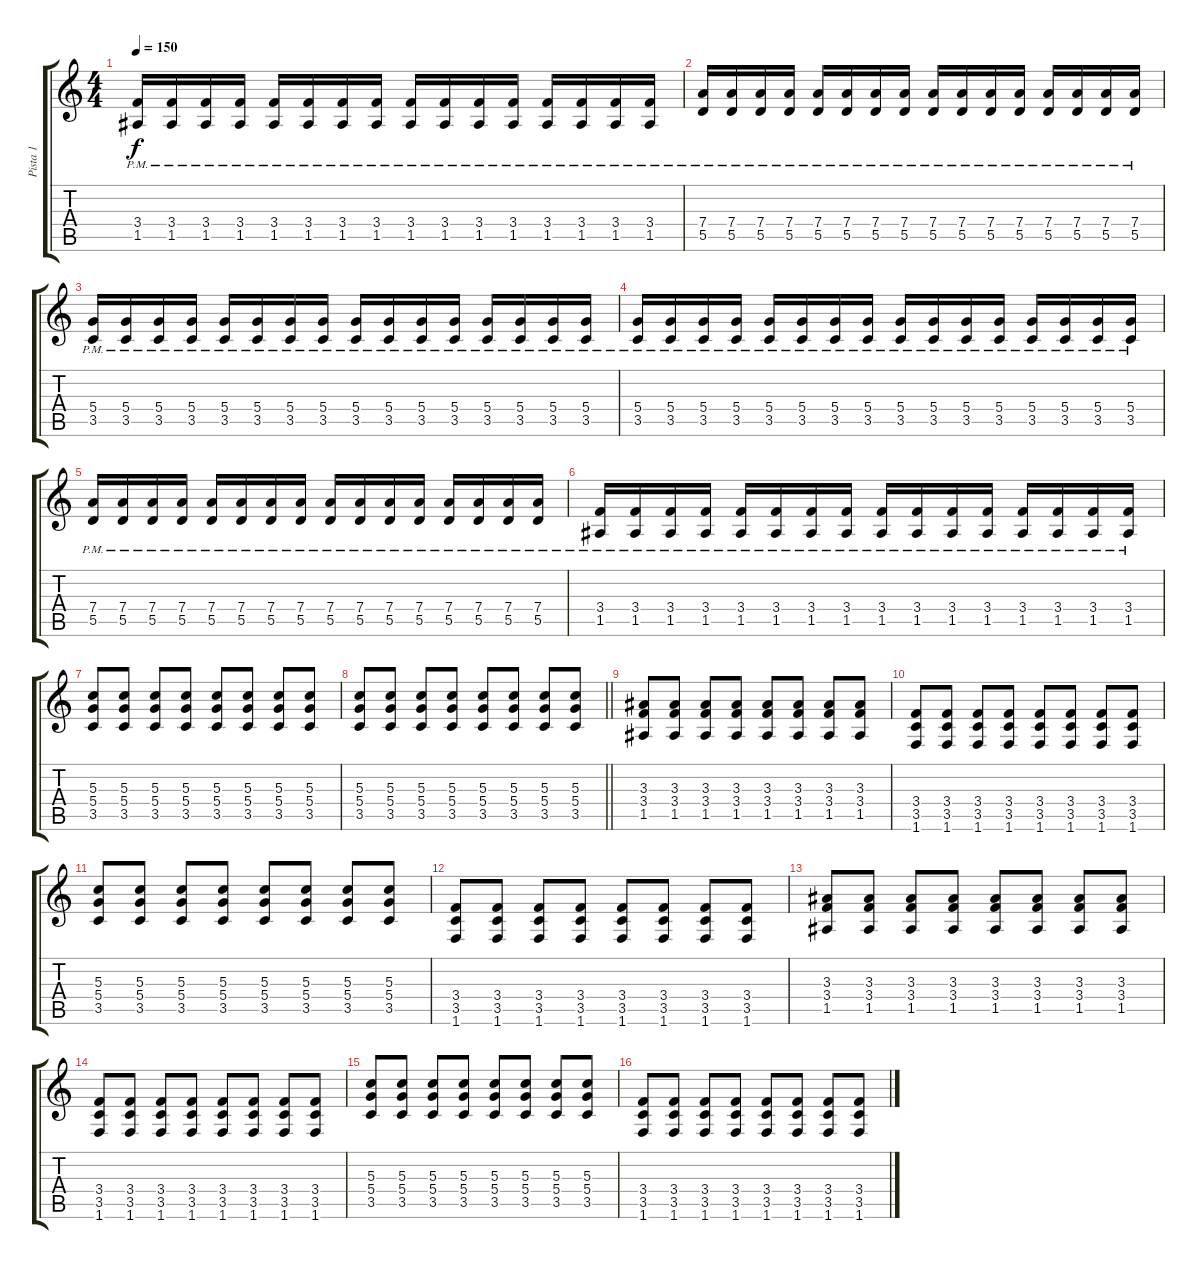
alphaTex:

\track ("Pista 1" "Pista 1") {instrument distortionguitar}
\staff {score tabs}
\tuning (E4 B3 G3 D3 A2 E2) {hide}
\ts (4 4)
\tempo 150
\clef g2
\ks c
(3.4{pm} 1.5{pm}).16{dy f} (3.4{pm} 1.5{pm}).16 (3.4{pm} 1.5{pm}).16 (3.4{pm} 1.5{pm}).16 (3.4{pm} 1.5{pm}).16 (3.4{pm} 1.5{pm}).16 (3.4{pm} 1.5{pm}).16 (3.4{pm} 1.5{pm}).16 (3.4{pm} 1.5{pm}).16 (3.4{pm} 1.5{pm}).16 (3.4{pm} 1.5{pm}).16 (3.4{pm} 1.5{pm}).16 (3.4{pm} 1.5{pm}).16 (3.4{pm} 1.5{pm}).16 (3.4{pm} 1.5{pm}).16 (3.4{pm} 1.5{pm}).16 |
(7.4{pm} 5.5{pm}).16 (7.4{pm} 5.5{pm}).16 (7.4{pm} 5.5{pm}).16 (7.4{pm} 5.5{pm}).16 (7.4{pm} 5.5{pm}).16 (7.4{pm} 5.5{pm}).16 (7.4{pm} 5.5{pm}).16 (7.4{pm} 5.5{pm}).16 (7.4{pm} 5.5{pm}).16 (7.4{pm} 5.5{pm}).16 (7.4{pm} 5.5{pm}).16 (7.4{pm} 5.5{pm}).16 (7.4{pm} 5.5{pm}).16 (7.4{pm} 5.5{pm}).16 (7.4{pm} 5.5{pm}).16 (7.4{pm} 5.5{pm}).16 |
(5.4{pm} 3.5{pm}).16 (5.4{pm} 3.5{pm}).16 (5.4{pm} 3.5{pm}).16 (5.4{pm} 3.5{pm}).16 (5.4{pm} 3.5{pm}).16 (5.4{pm} 3.5{pm}).16 (5.4{pm} 3.5{pm}).16 (5.4{pm} 3.5{pm}).16 (5.4{pm} 3.5{pm}).16 (5.4{pm} 3.5{pm}).16 (5.4{pm} 3.5{pm}).16 (5.4{pm} 3.5{pm}).16 (5.4{pm} 3.5{pm}).16 (5.4{pm} 3.5{pm}).16 (5.4{pm} 3.5{pm}).16 (5.4{pm} 3.5{pm}).16 |
(5.4{pm} 3.5{pm}).16 (5.4{pm} 3.5{pm}).16 (5.4{pm} 3.5{pm}).16 (5.4{pm} 3.5{pm}).16 (5.4{pm} 3.5{pm}).16 (5.4{pm} 3.5{pm}).16 (5.4{pm} 3.5{pm}).16 (5.4{pm} 3.5{pm}).16 (5.4{pm} 3.5{pm}).16 (5.4{pm} 3.5{pm}).16 (5.4{pm} 3.5{pm}).16 (5.4{pm} 3.5{pm}).16 (5.4{pm} 3.5{pm}).16 (5.4{pm} 3.5{pm}).16 (5.4{pm} 3.5{pm}).16 (5.4 3.5{pm}).16 |
(7.4{pm} 5.5{pm}).16 (7.4{pm} 5.5{pm}).16 (7.4{pm} 5.5{pm}).16 (7.4{pm} 5.5{pm}).16 (7.4{pm} 5.5{pm}).16 (7.4{pm} 5.5{pm}).16 (7.4{pm} 5.5{pm}).16 (7.4{pm} 5.5{pm}).16 (7.4{pm} 5.5{pm}).16 (7.4{pm} 5.5{pm}).16 (7.4{pm} 5.5{pm}).16 (7.4{pm} 5.5{pm}).16 (7.4{pm} 5.5{pm}).16 (7.4{pm} 5.5{pm}).16 (7.4{pm} 5.5{pm}).16 (7.4{pm} 5.5{pm}).16 |
(3.4{pm} 1.5{pm}).16 (3.4{pm} 1.5{pm}).16 (3.4{pm} 1.5{pm}).16 (3.4{pm} 1.5{pm}).16 (3.4{pm} 1.5{pm}).16 (3.4{pm} 1.5{pm}).16 (3.4{pm} 1.5{pm}).16 (3.4{pm} 1.5{pm}).16 (3.4{pm} 1.5{pm}).16 (3.4{pm} 1.5{pm}).16 (3.4{pm} 1.5{pm}).16 (3.4{pm} 1.5{pm}).16 (3.4{pm} 1.5{pm}).16 (3.4{pm} 1.5{pm}).16 (3.4{pm} 1.5{pm}).16 (3.4{pm} 1.5{pm}).16 |
(5.3 5.4 3.5).8 (5.3 5.4 3.5).8 (5.3 5.4 3.5).8 (5.3 5.4 3.5).8 (5.3 5.4 3.5).8 (5.3 5.4 3.5).8 (5.3 5.4 3.5).8 (5.3 5.4 3.5).8 |
\barLineRight lightlight
(5.3 5.4 3.5).8 (5.3 5.4 3.5).8 (5.3 5.4 3.5).8 (5.3 5.4 3.5).8 (5.3 5.4 3.5).8 (5.3 5.4 3.5).8 (5.3 5.4 3.5).8 (5.3 5.4 3.5).8 |
(3.3 3.4 1.5).8 (3.3 3.4 1.5).8 (3.3 3.4 1.5).8 (3.3 3.4 1.5).8 (3.3 3.4 1.5).8 (3.3 3.4 1.5).8 (3.3 3.4 1.5).8 (3.3 3.4 1.5).8 |
(3.4 3.5 1.6).8 (3.4 3.5 1.6).8 (3.4 3.5 1.6).8 (3.4 3.5 1.6).8 (3.4 3.5 1.6).8 (3.4 3.5 1.6).8 (3.4 3.5 1.6).8 (3.4 3.5 1.6).8 |
(5.3 5.4 3.5).8 (5.3 5.4 3.5).8 (5.3 5.4 3.5).8 (5.3 5.4 3.5).8 (5.3 5.4 3.5).8 (5.3 5.4 3.5).8 (5.3 5.4 3.5).8 (5.3 5.4 3.5).8 |
(3.4 3.5 1.6).8 (3.4 3.5 1.6).8 (3.4 3.5 1.6).8 (3.4 3.5 1.6).8 (3.4 3.5 1.6).8 (3.4 3.5 1.6).8 (3.4 3.5 1.6).8 (3.4 3.5 1.6).8 |
(3.3 3.4 1.5).8 (3.3 3.4 1.5).8 (3.3 3.4 1.5).8 (3.3 3.4 1.5).8 (3.3 3.4 1.5).8 (3.3 3.4 1.5).8 (3.3 3.4 1.5).8 (3.3 3.4 1.5).8 |
(3.4 3.5 1.6).8 (3.4 3.5 1.6).8 (3.4 3.5 1.6).8 (3.4 3.5 1.6).8 (3.4 3.5 1.6).8 (3.4 3.5 1.6).8 (3.4 3.5 1.6).8 (3.4 3.5 1.6).8 |
(5.3 5.4 3.5).8 (5.3 5.4 3.5).8 (5.3 5.4 3.5).8 (5.3 5.4 3.5).8 (5.3 5.4 3.5).8 (5.3 5.4 3.5).8 (5.3 5.4 3.5).8 (5.3 5.4 3.5).8 |
(3.4 3.5 1.6).8 (3.4 3.5 1.6).8 (3.4 3.5 1.6).8 (3.4 3.5 1.6).8 (3.4 3.5 1.6).8 (3.4 3.5 1.6).8 (3.4 3.5 1.6).8 (3.4 3.5 1.6).8
